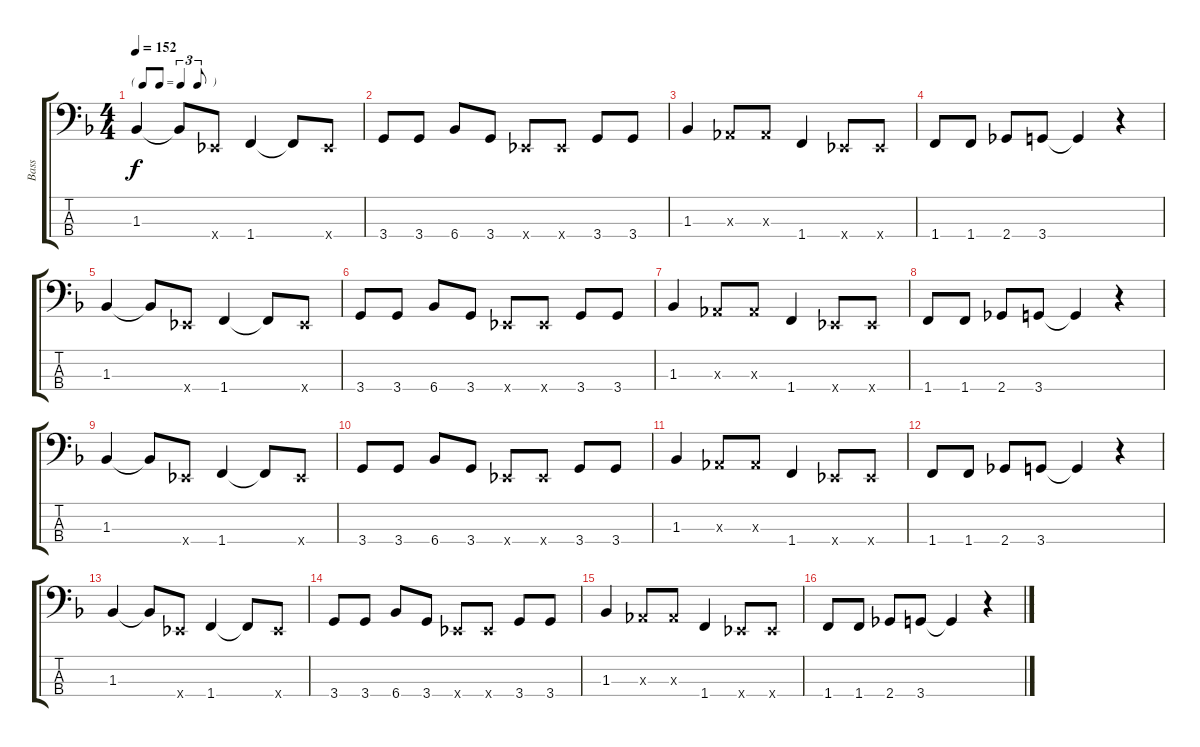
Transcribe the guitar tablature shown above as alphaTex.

\track ("Bass" "Bass") {instrument slapbass1}
\staff {score tabs}
\tuning (G2 D2 A1 E1) {hide}
\ts (4 4)
\tf triplet8th
\tempo 152
\clef f4
\ks f
1.3.4{dy f} 1.3{t}.8 -1.4{x}.8 1.4.4 1.4{t}.8 -1.4{x}.8 |
3.4.8 3.4.8 6.4.8 3.4.8 -1.4{x}.8 -1.4{x}.8 3.4.8 3.4.8 |
1.3.4 -1.3{x}.8 -1.3{x}.8 1.4.4 -1.4{x}.8 -1.4{x}.8 |
1.4.8 1.4.8 2.4.8 3.4.8 3.4{t}.4 r.4 |
1.3.4 1.3{t}.8 -1.4{x}.8 1.4.4 1.4{t}.8 -1.4{x}.8 |
3.4.8 3.4.8 6.4.8 3.4.8 -1.4{x}.8 -1.4{x}.8 3.4.8 3.4.8 |
1.3.4 -1.3{x}.8 -1.3{x}.8 1.4.4 -1.4{x}.8 -1.4{x}.8 |
1.4.8 1.4.8 2.4.8 3.4.8 3.4{t}.4 r.4 |
1.3.4 1.3{t}.8 -1.4{x}.8 1.4.4 1.4{t}.8 -1.4{x}.8 |
3.4.8 3.4.8 6.4.8 3.4.8 -1.4{x}.8 -1.4{x}.8 3.4.8 3.4.8 |
1.3.4 -1.3{x}.8 -1.3{x}.8 1.4.4 -1.4{x}.8 -1.4{x}.8 |
1.4.8 1.4.8 2.4.8 3.4.8 3.4{t}.4 r.4 |
1.3.4 1.3{t}.8 -1.4{x}.8 1.4.4 1.4{t}.8 -1.4{x}.8 |
3.4.8 3.4.8 6.4.8 3.4.8 -1.4{x}.8 -1.4{x}.8 3.4.8 3.4.8 |
1.3.4 -1.3{x}.8 -1.3{x}.8 1.4.4 -1.4{x}.8 -1.4{x}.8 |
1.4.8 1.4.8 2.4.8 3.4.8 3.4{t}.4 r.4
